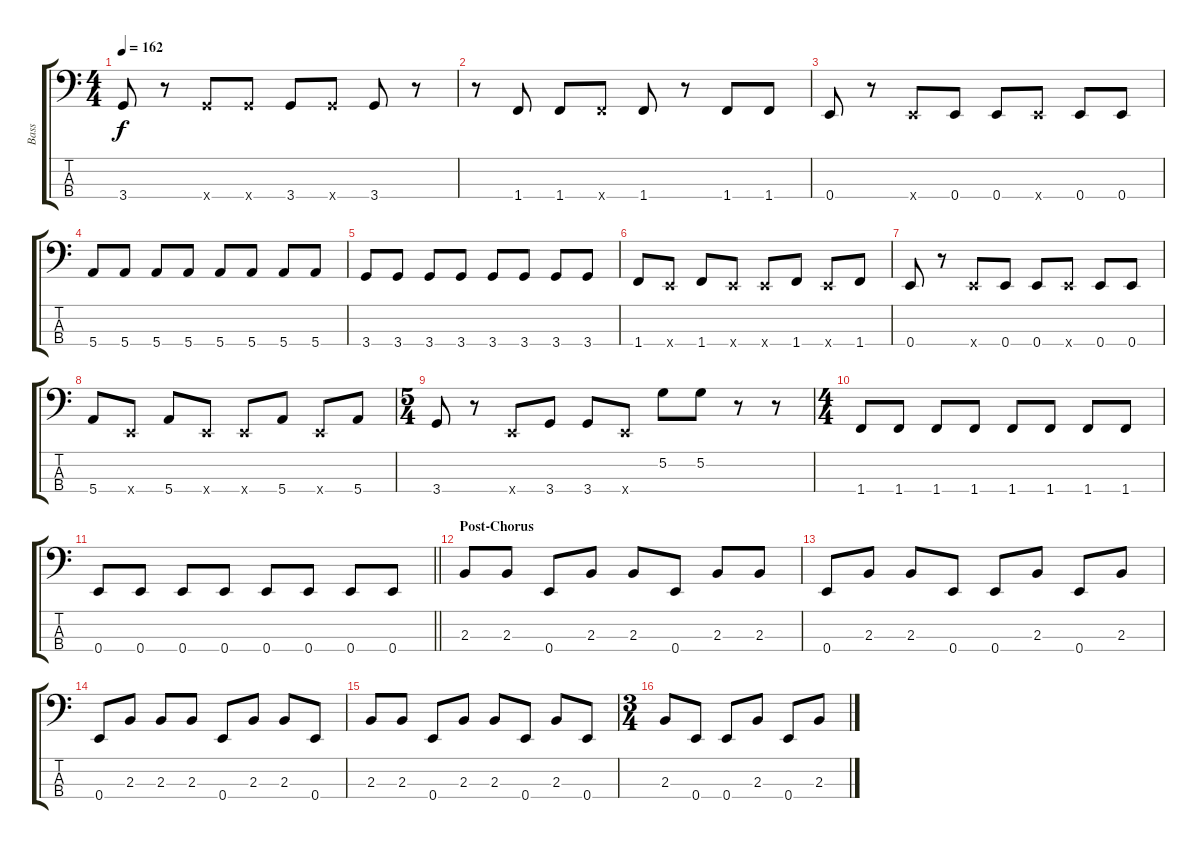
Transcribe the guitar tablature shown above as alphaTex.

\track ("Bass" "Bass") {instrument electricbassfinger}
\staff {score tabs}
\tuning (G2 D2 A1 E1) {hide}
\ts (4 4)
\tempo 162
\clef f4
\ks c
3.4.8{dy f} r.8 3.4{x}.8 3.4{x}.8 3.4.8 3.4{x}.8 3.4.8 r.8 |
r.8 1.4.8 1.4.8 1.4{x}.8 1.4.8 r.8 1.4.8 1.4.8 |
0.4.8 r.8 0.4{x}.8 0.4.8 0.4.8 0.4{x}.8 0.4.8 0.4.8 |
5.4.8 5.4.8 5.4.8 5.4.8 5.4.8 5.4.8 5.4.8 5.4.8 |
3.4.8 3.4.8 3.4.8 3.4.8 3.4.8 3.4.8 3.4.8 3.4.8 |
1.4.8 0.4{x}.8 1.4.8 0.4{x}.8 0.4{x}.8 1.4.8 0.4{x}.8 1.4.8 |
0.4.8 r.8 0.4{x}.8 0.4.8 0.4.8 0.4{x}.8 0.4.8 0.4.8 |
5.4.8 0.4{x}.8 5.4.8 0.4{x}.8 0.4{x}.8 5.4.8 0.4{x}.8 5.4.8 |
\ts (5 4)
3.4.8 r.8 0.4{x}.8 3.4.8 3.4.8 0.4{x}.8 5.2.8 5.2.8 r.8 r.8 |
\ts (4 4)
1.4.8 1.4.8 1.4.8 1.4.8 1.4.8 1.4.8 1.4.8 1.4.8 |
\barLineRight lightlight
0.4.8 0.4.8 0.4.8 0.4.8 0.4.8 0.4.8 0.4.8 0.4.8 |
\section ("" "Post-Chorus")
2.3.8 2.3.8 0.4.8 2.3.8 2.3.8 0.4.8 2.3.8 2.3.8 |
0.4.8 2.3.8 2.3.8 0.4.8 0.4.8 2.3.8 0.4.8 2.3.8 |
0.4.8 2.3.8 2.3.8 2.3.8 0.4.8 2.3.8 2.3.8 0.4.8 |
2.3.8 2.3.8 0.4.8 2.3.8 2.3.8 0.4.8 2.3.8 0.4.8 |
\ts (3 4)
2.3.8 0.4.8 0.4.8 2.3.8 0.4.8 2.3.8
